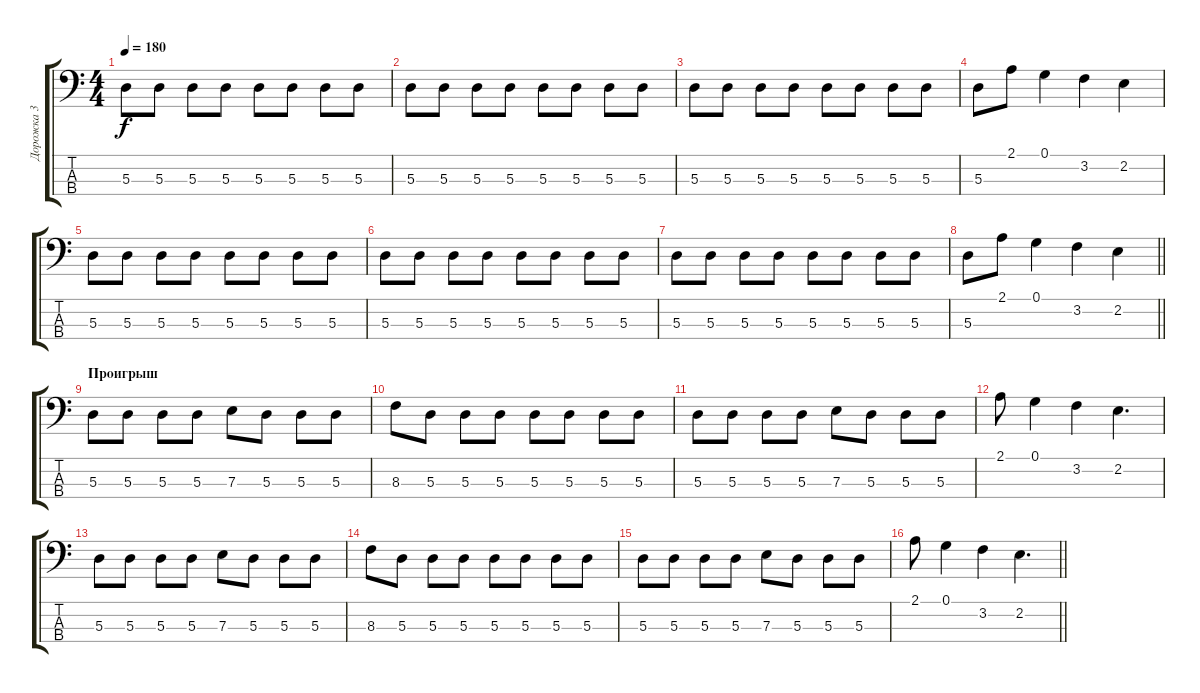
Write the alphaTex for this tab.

\track ("Дорожка 3" "Дорожка 3") {instrument electricbassfinger}
\staff {score tabs}
\tuning (G2 D2 A1 E1) {hide}
\ts (4 4)
\tempo 180
\clef f4
\ks c
5.3.8{dy f} 5.3.8 5.3.8 5.3.8 5.3.8 5.3.8 5.3.8 5.3.8 |
5.3.8 5.3.8 5.3.8 5.3.8 5.3.8 5.3.8 5.3.8 5.3.8 |
5.3.8 5.3.8 5.3.8 5.3.8 5.3.8 5.3.8 5.3.8 5.3.8 |
5.3.8 2.1.8 0.1.4 3.2.4 2.2.4 |
5.3.8 5.3.8 5.3.8 5.3.8 5.3.8 5.3.8 5.3.8 5.3.8 |
5.3.8 5.3.8 5.3.8 5.3.8 5.3.8 5.3.8 5.3.8 5.3.8 |
5.3.8 5.3.8 5.3.8 5.3.8 5.3.8 5.3.8 5.3.8 5.3.8 |
\barLineRight lightlight
5.3.8 2.1.8 0.1.4 3.2.4 2.2.4 |
\section ("" "Проигрыш")
5.3.8 5.3.8 5.3.8 5.3.8 7.3.8 5.3.8 5.3.8 5.3.8 |
8.3.8 5.3.8 5.3.8 5.3.8 5.3.8 5.3.8 5.3.8 5.3.8 |
5.3.8 5.3.8 5.3.8 5.3.8 7.3.8 5.3.8 5.3.8 5.3.8 |
2.1.8 0.1.4 3.2.4 2.2.4{d} |
5.3.8 5.3.8 5.3.8 5.3.8 7.3.8 5.3.8 5.3.8 5.3.8 |
8.3.8 5.3.8 5.3.8 5.3.8 5.3.8 5.3.8 5.3.8 5.3.8 |
5.3.8 5.3.8 5.3.8 5.3.8 7.3.8 5.3.8 5.3.8 5.3.8 |
\barLineRight lightlight
2.1.8 0.1.4 3.2.4 2.2.4{d}
